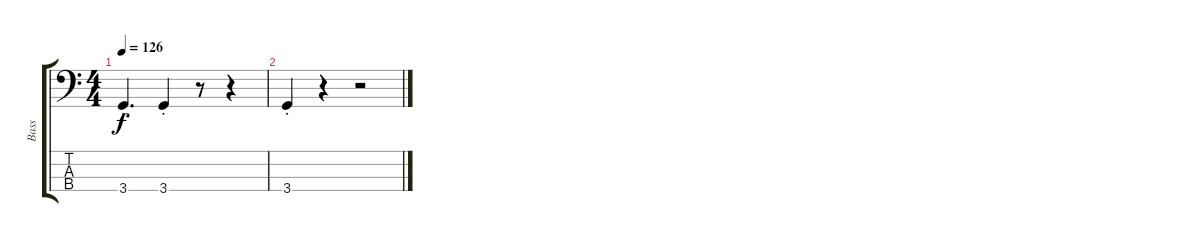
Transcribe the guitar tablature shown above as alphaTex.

\track ("Bass" "Bass") {instrument electricbasspick}
\staff {score tabs}
\tuning (G2 D2 A1 E1) {hide}
\ts (4 4)
\tempo 126
\clef f4
\ks c
3.4{st}.4{d dy f} 3.4{st}.4 r.8 r.4 |
3.4{st}.4 r.4 r.2
